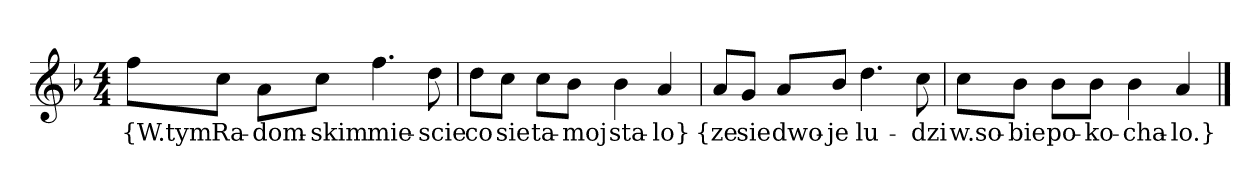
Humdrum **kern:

**kern	**text
*part1	*part1
*staff1	*staff1
*clefG2	*
*k[b-]	*
*F:	*
*M4/4	*
=	=
8ff\L	{W.tym
8cc\J	Ra-
8a\L	-dom-
8cc\J	-skim
4.ff	mie-
8dd	-scie
=2	=2
8dd\L	co
8cc\J	sie
8cc\L	ta-
8b-\J	-moj
4b-	sta-
4a	-lo}
=3y	=3y
8a/L	{ze
8g/J	sie
8a/L	dwo-
8b-/J	-je
4.dd	lu-
8cc	-dzi
=4	=4
8cc\L	w.so-
8b-\J	-bie
8b-\L	po-
8b-\J	-ko-
4b-	-cha-
4a	-lo.}
==	==
*-	*-
